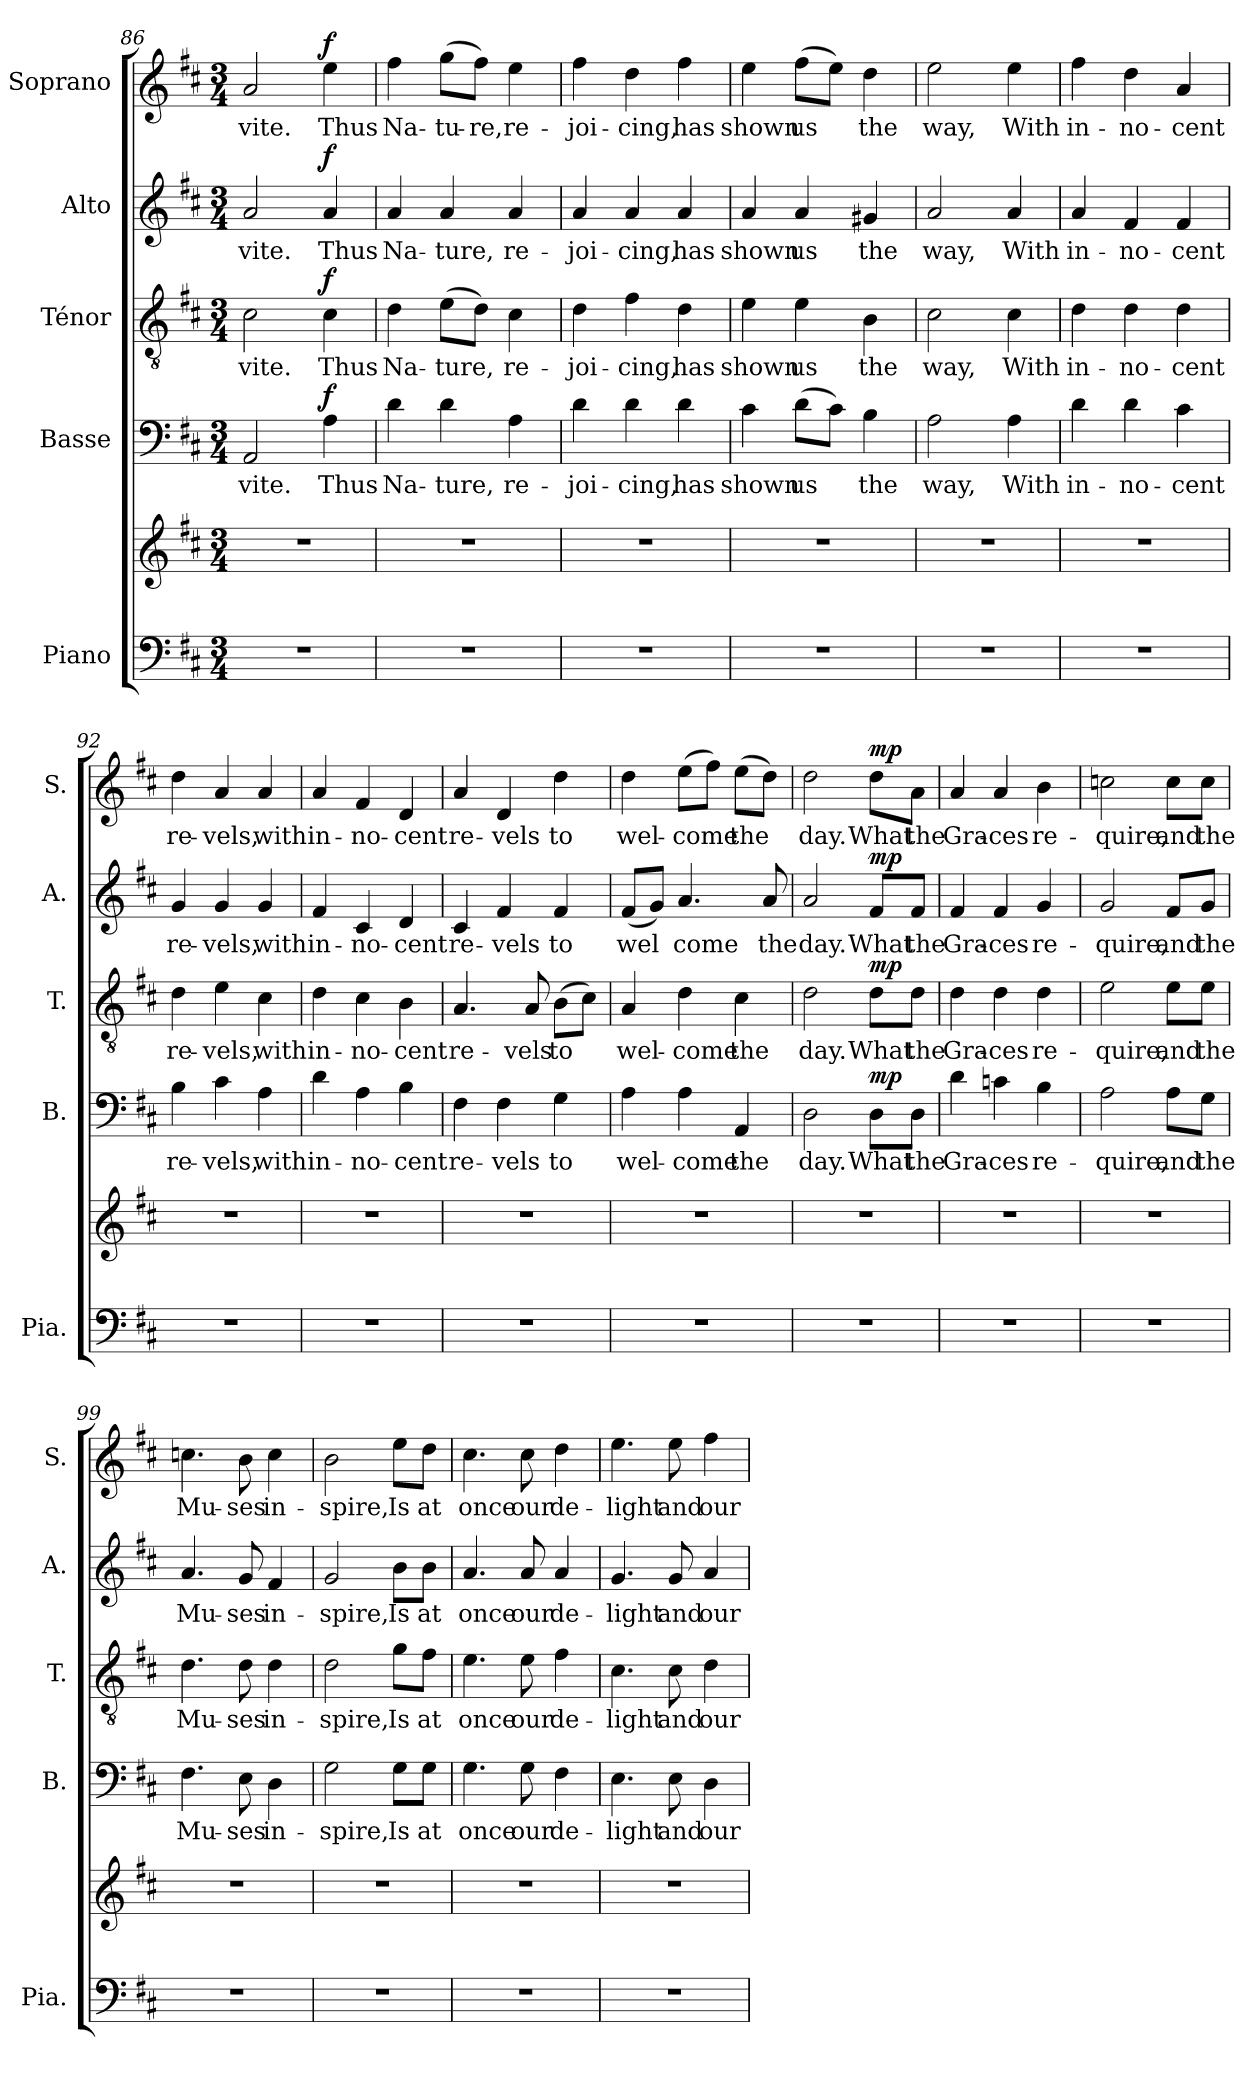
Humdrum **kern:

**kern	**kern	**kern	**text	**dynam	**kern	**text	**dynam	**kern	**text	**dynam	**kern	**text	**dynam
*part5	*part5	*part4	*part4	*part4	*part3	*part3	*part3	*part2	*part2	*part2	*part1	*part1	*part1
*staff6	*staff5	*staff4	*staff4	*staff4	*staff3	*staff3	*staff3	*staff2	*staff2	*staff2	*staff1	*staff1	*staff1
*I"Piano	*	*I"Basse	*	*	*I"Ténor	*	*	*I"Alto	*	*	*I"Soprano	*	*
*I'Pia.	*	*I'B.	*	*	*I'T.	*	*	*I'A.	*	*	*I'S.	*	*
*clefF4	*clefG2	*clefF4	*	*	*clefGv2	*	*	*clefG2	*	*	*clefG2	*	*
*k[f#c#]	*k[f#c#]	*k[f#c#]	*	*	*k[f#c#]	*	*	*k[f#c#]	*	*	*k[f#c#]	*	*
*M3/4	*M3/4	*M3/4	*	*	*M3/4	*	*	*M3/4	*	*	*M3/4	*	*
=86	=86	=86	=86	=86	=86	=86	=86	=86	=86	=86	=86	=86	=86
!	!	!	!LO:LY:b	!	!	!LO:LY:b	!	!	!LO:LY:b	!	!	!LO:LY:b	!
2.r	2.r	2AA/	-vite.	.	2c#\	-vite.	.	2a/	-vite.	.	2a/	-vite.	.
!	!	!	!LO:LY:b	!LO:DY:a	!	!LO:LY:b	!LO:DY:a	!	!LO:LY:b	!LO:DY:a	!	!LO:LY:b	!LO:DY:a
.	.	4A\	Thus	f	4c#\	Thus	f	4a/	Thus	f	4ee\	Thus	f
=87	=87	=87	=87	=87	=87	=87	=87	=87	=87	=87	=87	=87	=87
!	!	!	!LO:LY:b	!	!	!LO:LY:b	!	!	!LO:LY:b	!	!	!LO:LY:b	!
2.r	2.r	4d\	Na-	.	4d\	Na-	.	4a/	Na-	.	4ff#\	Na-	.
!	!	!	!LO:LY:b	!	!	!LO:LY:b	!	!	!LO:LY:b	!	!	!LO:LY:b	!
.	.	4d\	-ture,	.	(8e\L	-ture,	.	4a/	-ture,	.	(8gg\L	-tu-	.
!	!	!	!	!	!	!	!	!	!	!	!	!LO:LY:b	!
.	.	.	.	.	8d\J)	.	.	.	.	.	8ff#\J)	-re,	.
!	!	!	!LO:LY:b	!	!	!LO:LY:b	!	!	!LO:LY:b	!	!	!LO:LY:b	!
.	.	4A\	re-	.	4c#\	re-	.	4a/	re-	.	4ee\	re-	.
=88	=88	=88	=88	=88	=88	=88	=88	=88	=88	=88	=88	=88	=88
!	!	!	!LO:LY:b	!	!	!LO:LY:b	!	!	!LO:LY:b	!	!	!LO:LY:b	!
2.r	2.r	4d\	-joi-	.	4d\	-joi-	.	4a/	-joi-	.	4ff#\	-joi-	.
!	!	!	!LO:LY:b	!	!	!LO:LY:b	!	!	!LO:LY:b	!	!	!LO:LY:b	!
.	.	4d\	-cing,	.	4f#\	-cing,	.	4a/	-cing,	.	4dd\	-cing,	.
!	!	!	!LO:LY:b	!	!	!LO:LY:b	!	!	!LO:LY:b	!	!	!LO:LY:b	!
.	.	4d\	has	.	4d\	has	.	4a/	has	.	4ff#\	has	.
=89	=89	=89	=89	=89	=89	=89	=89	=89	=89	=89	=89	=89	=89
!	!	!	!LO:LY:b	!	!	!LO:LY:b	!	!	!LO:LY:b	!	!	!LO:LY:b	!
2.r	2.r	4c#\	shown	.	4e\	shown	.	4a/	shown	.	4ee\	shown	.
!	!	!	!LO:LY:b	!	!	!LO:LY:b	!	!	!LO:LY:b	!	!	!LO:LY:b	!
.	.	(8d\L	us	.	4e\	us	.	4a/	us	.	(8ff#\L	us	.
.	.	8c#\J)	.	.	.	.	.	.	.	.	8ee\J)	.	.
!	!	!	!LO:LY:b	!	!	!LO:LY:b	!	!	!LO:LY:b	!	!	!LO:LY:b	!
.	.	4B\	the	.	4B\	the	.	4g#X/	the	.	4dd\	the	.
=90	=90	=90	=90	=90	=90	=90	=90	=90	=90	=90	=90	=90	=90
!	!	!	!LO:LY:b	!	!	!LO:LY:b	!	!	!LO:LY:b	!	!	!LO:LY:b	!
2.r	2.r	2A\	way,	.	2c#\	way,	.	2a/	way,	.	2ee\	way,	.
!	!	!	!LO:LY:b	!	!	!LO:LY:b	!	!	!LO:LY:b	!	!	!LO:LY:b	!
.	.	4A\	With	.	4c#\	With	.	4a/	With	.	4ee\	With	.
=91	=91	=91	=91	=91	=91	=91	=91	=91	=91	=91	=91	=91	=91
!	!	!	!LO:LY:b	!	!	!LO:LY:b	!	!	!LO:LY:b	!	!	!LO:LY:b	!
2.r	2.r	4d\	in-	.	4d\	in-	.	4a/	in-	.	4ff#\	in-	.
!	!	!	!LO:LY:b	!	!	!LO:LY:b	!	!	!LO:LY:b	!	!	!LO:LY:b	!
.	.	4d\	-no-	.	4d\	-no-	.	4f#/	-no-	.	4dd\	-no-	.
!	!	!	!LO:LY:b	!	!	!LO:LY:b	!	!	!LO:LY:b	!	!	!LO:LY:b	!
.	.	4c#\	-cent	.	4d\	-cent	.	4f#/	-cent	.	4a/	-cent	.
=92	=92	=92	=92	=92	=92	=92	=92	=92	=92	=92	=92	=92	=92
!	!	!	!LO:LY:b	!	!	!LO:LY:b	!	!	!LO:LY:b	!	!	!LO:LY:b	!
2.r	2.r	4B\	re-	.	4d\	re-	.	4g/	re-	.	4dd\	re-	.
!	!	!	!LO:LY:b	!	!	!LO:LY:b	!	!	!LO:LY:b	!	!	!LO:LY:b	!
.	.	4c#\	-vels,	.	4e\	-vels,	.	4g/	-vels,	.	4a/	-vels,	.
!	!	!	!LO:LY:b	!	!	!LO:LY:b	!	!	!LO:LY:b	!	!	!LO:LY:b	!
.	.	4A\	with	.	4c#\	with	.	4g/	with	.	4a/	with	.
=93	=93	=93	=93	=93	=93	=93	=93	=93	=93	=93	=93	=93	=93
!	!	!	!LO:LY:b	!	!	!LO:LY:b	!	!	!LO:LY:b	!	!	!LO:LY:b	!
2.r	2.r	4d\	in-	.	4d\	in-	.	4f#/	in-	.	4a/	in-	.
!	!	!	!LO:LY:b	!	!	!LO:LY:b	!	!	!LO:LY:b	!	!	!LO:LY:b	!
.	.	4A\	-no-	.	4c#\	-no-	.	4c#/	-no-	.	4f#/	-no-	.
!	!	!	!LO:LY:b	!	!	!LO:LY:b	!	!	!LO:LY:b	!	!	!LO:LY:b	!
.	.	4B\	-cent	.	4B\	-cent	.	4d/	-cent	.	4d/	-cent	.
!!LO:PB:g=z
=94	=94	=94	=94	=94	=94	=94	=94	=94	=94	=94	=94	=94	=94
!	!	!	!LO:LY:b	!	!	!LO:LY:b	!	!	!LO:LY:b	!	!	!LO:LY:b	!
2.r	2.r	4F#\	re-	.	4.A/	re-	.	4c#/	re-	.	4a/	re-	.
!	!	!	!LO:LY:b	!	!	!	!	!	!LO:LY:b	!	!	!LO:LY:b	!
.	.	4F#\	-vels	.	.	.	.	4f#/	-vels	.	4d/	-vels	.
!	!	!	!	!	!	!LO:LY:b	!	!	!	!	!	!	!
.	.	.	.	.	8A/	-vels	.	.	.	.	.	.	.
!	!	!	!LO:LY:b	!	!	!LO:LY:b	!	!	!LO:LY:b	!	!	!LO:LY:b	!
.	.	4G\	to	.	(8B\L	to	.	4f#/	to	.	4dd\	to	.
.	.	.	.	.	8c#\J)	.	.	.	.	.	.	.	.
=95	=95	=95	=95	=95	=95	=95	=95	=95	=95	=95	=95	=95	=95
!	!	!	!LO:LY:b	!	!	!LO:LY:b	!	!	!LO:LY:b	!	!	!LO:LY:b	!
2.r	2.r	4A\	wel-	.	4A/	wel-	.	(8f#/L	-wel	.	4dd\	wel-	.
.	.	.	.	.	.	.	.	8g/J)	.	.	.	.	.
!	!	!	!LO:LY:b	!	!	!LO:LY:b	!	!	!LO:LY:b	!	!	!LO:LY:b	!
.	.	4A\	-come	.	4d\	-come	.	4.a/	come	.	(8ee\L	-come	.
.	.	.	.	.	.	.	.	.	.	.	8ff#\J)	.	.
!	!	!	!LO:LY:b	!	!	!LO:LY:b	!	!	!	!	!	!LO:LY:b	!
.	.	4AA/	the	.	4c#\	the	.	.	.	.	(8ee\L	the	.
!	!	!	!	!	!	!	!	!	!LO:LY:b	!	!	!	!
.	.	.	.	.	.	.	.	8a/	the	.	8dd\J)	.	.
=96	=96	=96	=96	=96	=96	=96	=96	=96	=96	=96	=96	=96	=96
!	!	!	!LO:LY:b	!	!	!LO:LY:b	!	!	!LO:LY:b	!	!	!LO:LY:b	!
2.r	2.r	2D\	day.	.	2d\	day.	.	2a/	day.	.	2dd\	day.	.
!	!	!	!LO:LY:b	!LO:DY:a	!	!LO:LY:b	!LO:DY:a	!	!LO:LY:b	!LO:DY:a	!	!LO:LY:b	!LO:DY:a
.	.	8D\L	What	mp	8d\L	What	mp	8f#/L	What	mp	8dd\L	What	mp
!	!	!	!LO:LY:b	!	!	!LO:LY:b	!	!	!LO:LY:b	!	!	!LO:LY:b	!
.	.	8D\J	the	.	8d\J	the	.	8f#/J	the	.	8a\J	the	.
=97	=97	=97	=97	=97	=97	=97	=97	=97	=97	=97	=97	=97	=97
!	!	!	!LO:LY:b	!	!	!LO:LY:b	!	!	!LO:LY:b	!	!	!LO:LY:b	!
2.r	2.r	4d\	Gra-	.	4d\	Gra-	.	4f#/	Gra-	.	4a/	Gra-	.
!	!	!	!LO:LY:b	!	!	!LO:LY:b	!	!	!LO:LY:b	!	!	!LO:LY:b	!
.	.	4cn\	-ces	.	4d\	-ces	.	4f#/	-ces	.	4a/	-ces	.
!	!	!	!LO:LY:b	!	!	!LO:LY:b	!	!	!LO:LY:b	!	!	!LO:LY:b	!
.	.	4B\	re-	.	4d\	re-	.	4g/	re-	.	4b\	re-	.
=98	=98	=98	=98	=98	=98	=98	=98	=98	=98	=98	=98	=98	=98
!	!	!	!LO:LY:b	!	!	!LO:LY:b	!	!	!LO:LY:b	!	!	!LO:LY:b	!
2.r	2.r	2A\	-quire,	.	2e\	-quire,	.	2g/	-quire,	.	2ccn\	-quire,	.
!	!	!	!LO:LY:b	!	!	!LO:LY:b	!	!	!LO:LY:b	!	!	!LO:LY:b	!
.	.	8A\L	and	.	8e\L	and	.	8f#/L	and	.	8cc\L	and	.
!	!	!	!LO:LY:b	!	!	!LO:LY:b	!	!	!LO:LY:b	!	!	!LO:LY:b	!
.	.	8G\J	the	.	8e\J	the	.	8g/J	the	.	8cc\J	the	.
=99	=99	=99	=99	=99	=99	=99	=99	=99	=99	=99	=99	=99	=99
!	!	!	!LO:LY:b	!	!	!LO:LY:b	!	!	!LO:LY:b	!	!	!LO:LY:b	!
2.r	2.r	4.F#\	Mu-	.	4.d\	Mu-	.	4.a/	Mu-	.	4.ccn\	Mu-	.
!	!	!	!LO:LY:b	!	!	!LO:LY:b	!	!	!LO:LY:b	!	!	!LO:LY:b	!
.	.	8E\	-ses	.	8d\	-ses	.	8g/	-ses	.	8b\	-ses	.
!	!	!	!LO:LY:b	!	!	!LO:LY:b	!	!	!LO:LY:b	!	!	!LO:LY:b	!
.	.	4D\	in-	.	4d\	in-	.	4f#/	in-	.	4cc\	in-	.
=100	=100	=100	=100	=100	=100	=100	=100	=100	=100	=100	=100	=100	=100
!	!	!	!LO:LY:b	!	!	!LO:LY:b	!	!	!LO:LY:b	!	!	!LO:LY:b	!
2.r	2.r	2G\	-spire,	.	2d\	-spire,	.	2g/	-spire,	.	2b\	-spire,	.
!	!	!	!LO:LY:b	!	!	!LO:LY:b	!	!	!LO:LY:b	!	!	!LO:LY:b	!
.	.	8G\L	Is	.	8g\L	Is	.	8b\L	Is	.	8ee\L	Is	.
!	!	!	!LO:LY:b	!	!	!LO:LY:b	!	!	!LO:LY:b	!	!	!LO:LY:b	!
.	.	8G\J	at	.	8f#\J	at	.	8b\J	at	.	8dd\J	at	.
=101	=101	=101	=101	=101	=101	=101	=101	=101	=101	=101	=101	=101	=101
!	!	!	!LO:LY:b	!	!	!LO:LY:b	!	!	!LO:LY:b	!	!	!LO:LY:b	!
2.r	2.r	4.G\	once	.	4.e\	once	.	4.a/	once	.	4.cc#\	once	.
!	!	!	!LO:LY:b	!	!	!LO:LY:b	!	!	!LO:LY:b	!	!	!LO:LY:b	!
.	.	8G\	our	.	8e\	our	.	8a/	our	.	8cc#\	our	.
!	!	!	!LO:LY:b	!	!	!LO:LY:b	!	!	!LO:LY:b	!	!	!LO:LY:b	!
.	.	4F#\	de-	.	4f#\	de-	.	4a/	de-	.	4dd\	de-	.
!!LO:LB:g=z
=102	=102	=102	=102	=102	=102	=102	=102	=102	=102	=102	=102	=102	=102
!	!	!	!LO:LY:b	!	!	!LO:LY:b	!	!	!LO:LY:b	!	!	!LO:LY:b	!
2.r	2.r	4.E\	-light	.	4.c#\	-light	.	4.g/	-light	.	4.ee\	-light	.
!	!	!	!LO:LY:b	!	!	!LO:LY:b	!	!	!LO:LY:b	!	!	!LO:LY:b	!
.	.	8E\	and	.	8c#\	and	.	8g/	and	.	8ee\	and	.
!	!	!	!LO:LY:b	!	!	!LO:LY:b	!	!	!LO:LY:b	!	!	!LO:LY:b	!
.	.	4D\	our	.	4d\	our	.	4a/	our	.	4ff#\	our	.
=	=	=	=	=	=	=	=	=	=	=	=	=	=
*-	*-	*-	*-	*-	*-	*-	*-	*-	*-	*-	*-	*-	*-
